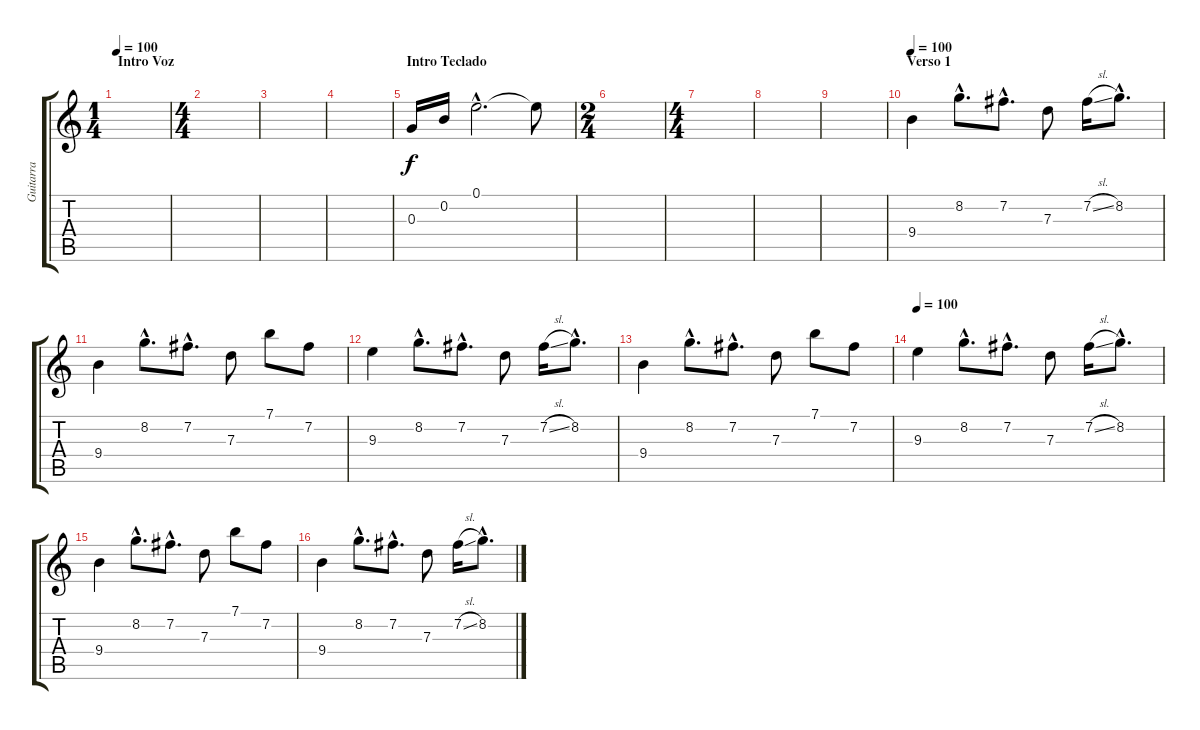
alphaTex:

\track ("Guitarra" "Guitarra") {instrument overdrivenguitar}
\staff {score tabs}
\tuning (E4 B3 G3 D3 A2 E2) {hide}
\ts (1 4)
\section ("" "Intro Voz")
\tempo 100
\tempo 70
\tempo 100
\clef g2
\ks c
|
\ts (4 4)
|
|
|
\section ("" "Intro Teclado")
0.3.16{volume 7 instrument electricguitarjazz} 0.2.16 0.1{hac}.2{d} 0.1{t}.8 |
\ts (2 4)
|
\ts (4 4)
|
|
|
\section ("" "Verso 1")
\tempo 100
9.4.4{volume 10 instrument electricguitarjazz} 8.2{hac}.8{d volume 9} 7.2{hac}.8{d} 7.3.8 7.2{sl}.16 8.2{hac}.8{d} |
9.4.4 8.2{hac}.8{d} 7.2{hac}.8{d} 7.3.8 7.1.8 7.2.8 |
9.3.4 8.2{hac}.8{d} 7.2{hac}.8{d} 7.3.8 7.2{sl}.16 8.2{hac}.8{d} |
9.4.4 8.2{hac}.8{d} 7.2{hac}.8{d} 7.3.8 7.1.8 7.2.8 |
\tempo 100
9.3.4 8.2{hac}.8{d volume 9} 7.2{hac}.8{d} 7.3.8 7.2{sl}.16 8.2{hac}.8{d} |
9.4.4 8.2{hac}.8{d} 7.2{hac}.8{d} 7.3.8 7.1.8 7.2.8 |
9.4.4 8.2{hac}.8{d} 7.2{hac}.8{d} 7.3.8 7.2{sl}.16 8.2{hac}.8{d}
